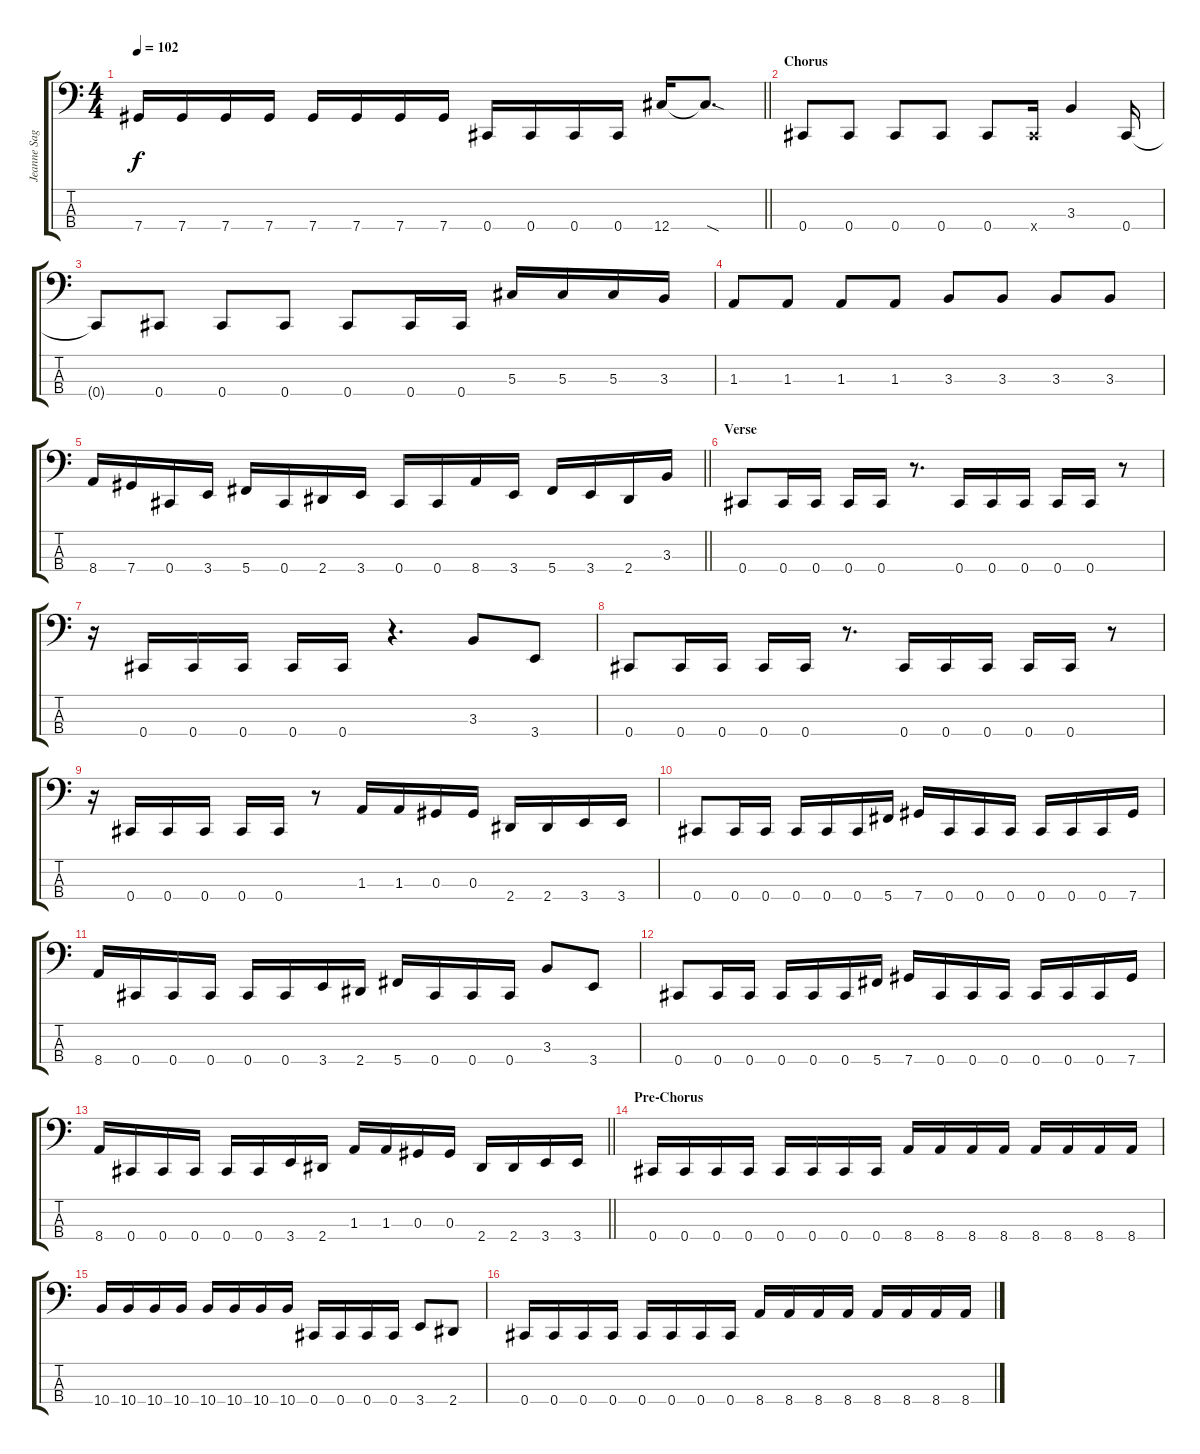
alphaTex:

\track ("Jeanne Sagan" "Jeanne Sag") {instrument electricbassfinger}
\staff {score tabs}
\tuning (Gb2 Db2 Ab1 Db1) {hide}
\ts (4 4)
\tempo 102
\clef f4
\barLineRight lightlight
\ks c
7.4.16{dy f} 7.4.16 7.4.16 7.4.16 7.4.16 7.4.16 7.4.16 7.4.16 0.4.16 0.4.16 0.4.16 0.4.16 12.4.16 12.4{sod t}.8{d} |
\section ("" "Chorus")
0.4.8 0.4.8 0.4.8 0.4.8 0.4.8 0.4{x}.16 3.3.4 0.4.16 |
0.4{t}.8 0.4.8 0.4.8 0.4.8 0.4.8 0.4.16 0.4.16 5.3.16 5.3.16 5.3.16 3.3.16 |
1.3.8 1.3.8 1.3.8 1.3.8 3.3.8 3.3.8 3.3.8 3.3.8 |
\barLineRight lightlight
8.4.16 7.4.16 0.4.16 3.4.16 5.4.16 0.4.16 2.4.16 3.4.16 0.4.16 0.4.16 8.4.16 3.4.16 5.4.16 3.4.16 2.4.16 3.3.16 |
\section ("" "Verse")
0.4.8 0.4.16 0.4.16 0.4.16 0.4.16 r.8{d} 0.4.16 0.4.16 0.4.16 0.4.16 0.4.16 r.8 |
r.16 0.4.16 0.4.16 0.4.16 0.4.16 0.4.16 r.4{d} 3.3.8 3.4.8 |
0.4.8 0.4.16 0.4.16 0.4.16 0.4.16 r.8{d} 0.4.16 0.4.16 0.4.16 0.4.16 0.4.16 r.8 |
r.16 0.4.16 0.4.16 0.4.16 0.4.16 0.4.16 r.8 1.3.16 1.3.16 0.3.16 0.3.16 2.4.16 2.4.16 3.4.16 3.4.16 |
0.4.8 0.4.16 0.4.16 0.4.16 0.4.16 0.4.16 5.4.16 7.4.16 0.4.16 0.4.16 0.4.16 0.4.16 0.4.16 0.4.16 7.4.16 |
8.4.16 0.4.16 0.4.16 0.4.16 0.4.16 0.4.16 3.4.16 2.4.16 5.4.16 0.4.16 0.4.16 0.4.16 3.3.8 3.4.8 |
0.4.8 0.4.16 0.4.16 0.4.16 0.4.16 0.4.16 5.4.16 7.4.16 0.4.16 0.4.16 0.4.16 0.4.16 0.4.16 0.4.16 7.4.16 |
\barLineRight lightlight
8.4.16 0.4.16 0.4.16 0.4.16 0.4.16 0.4.16 3.4.16 2.4.16 1.3.16 1.3.16 0.3.16 0.3.16 2.4.16 2.4.16 3.4.16 3.4.16 |
\section ("" "Pre-Chorus")
0.4.16 0.4.16 0.4.16 0.4.16 0.4.16 0.4.16 0.4.16 0.4.16 8.4.16 8.4.16 8.4.16 8.4.16 8.4.16 8.4.16 8.4.16 8.4.16 |
10.4.16 10.4.16 10.4.16 10.4.16 10.4.16 10.4.16 10.4.16 10.4.16 0.4.16 0.4.16 0.4.16 0.4.16 3.4.8 2.4.8 |
0.4.16 0.4.16 0.4.16 0.4.16 0.4.16 0.4.16 0.4.16 0.4.16 8.4.16 8.4.16 8.4.16 8.4.16 8.4.16 8.4.16 8.4.16 8.4.16
